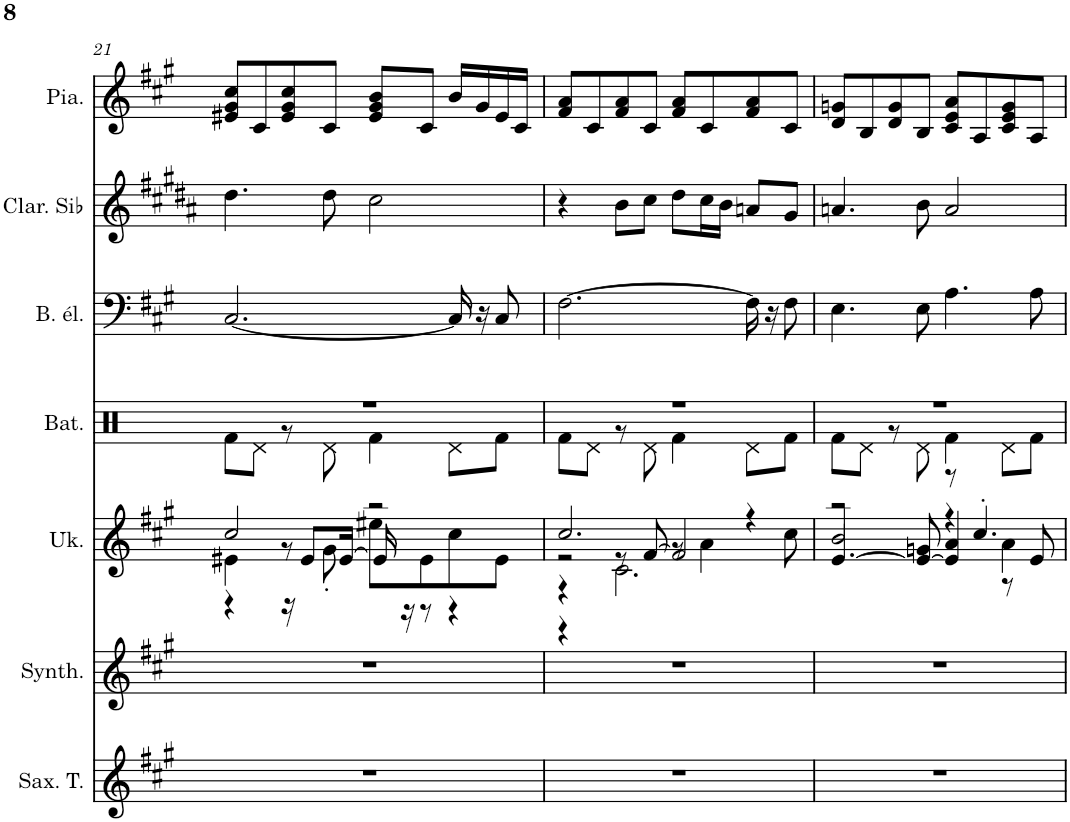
**kern	**kern	**kern	**kern	**kern	**kern	**kern
*part7	*part6	*part5	*part4	*part3	*part2	*part1
*staff7	*staff6	*staff5	*staff4	*staff3	*staff2	*staff1
*I"Saxophone Ténor, ** 5	*I"Synthétiseur d'instruments à cordes, ** 4	*I"Ukulélé, ** 3	*I"Batterie, ** DRUMS	*I"Basse électrique, ** 9	*I"Clarinette en Sib	*I"Piano
*I'Sax. T.	*I'Synth.	*I'Uk.	*I'Bat.	*I'B. él.	*I'Clar. Sib	*I'Pia.
!!LO:PB:g=z
*clefG2	*clefG2	*clefG2	*clefX	*clefF4	*clefG2	*clefG2
*Trd8c14	*	*	*	*Trd7c12	*Trd1c2	*
*k[f#c#g#]	*k[f#c#g#]	*k[f#c#g#]	*k[]	*k[f#c#g#]	*k[f#c#g#d#a#]	*k[f#c#g#]
*M4/4	*M4/4	*M4/4	*M4/4	*M4/4	*M4/4	*M4/4
=21	=21	=21	=21	=21	=21	=21
*	*	*^	*^	*	*	*
*	*	*	*^	*	*	*	*	*
1r	1r	2cc#/	4e#X\	4r	1r	8Rf\L	[2.C#/	4.dd#\	8e#X/ 8g#/ 8cc#/L
.	.	.	.	.	.	8Rd\J	.	.	8c#/
.	.	.	8r	16r	.	8r	.	.	8e#/ 8g#/ 8cc#/
.	.	.	.	8e#/L	.	.	.	.	.
.	.	.	8g#'\	.	.	8Rd\	.	8dd#\	8c#/J
.	.	.	.	[16e#/Jk	.	.	.	.	.
.	.	2r	8ee#X\L	16e#/]	.	4Rf\	.	2cc#\	8e#/ 8g#/ 8b/L
.	.	.	.	16r	.	.	.	.	.
.	.	.	8e#\	8r	.	.	.	.	8c#/J
.	.	.	8cc#\	4r	.	8Rd\L	16C#/]	.	16b/LL
.	.	.	.	.	.	.	16r	.	16g#/
.	.	.	8e#\J	.	.	8Rf\J	8C#/	.	16e#/
.	.	.	.	.	.	.	.	.	16c#/JJ
=22	=22	=22	=22	=22	=22	=22	=22	=22	=22
*	*	*	*	*^	*	*	*	*	*
1r	1r	2.cc#/	2r	4r	4r	1r	8Rf\L	[2.F#\	4r	8f#/ 8a/L
.	.	.	.	.	.	.	8Rd\J	.	.	8c#/
.	.	.	.	8r	2.c#\	.	8r	.	8b\L	8f#/ 8a/
.	.	.	.	[8f#/	.	.	8Rd\	.	8cc#\J	8c#/J
.	.	.	8r	2f#/]	.	.	4Rf\	.	8dd#\L	8f#/ 8a/L
.	.	.	4a\	.	.	.	.	.	16cc#\L	8c#/
.	.	.	.	.	.	.	.	.	16b\JJ	.
.	.	4r	.	.	.	.	8Rd\L	16F#\]	8an/L	8f#/ 8a/
.	.	.	.	.	.	.	.	16r	.	.
.	.	.	8cc#\	.	.	.	8Rf\J	8F#\	8g#/J	8c#/J
*	*	*	*	*v	*v	*	*	*	*	*
=23	=23	=23	=23	=23	=23	=23	=23	=23	=23
1r	1r	2b/	2r	[4.e/	1r	8Rf\L	4.E\	4.an/	8d/ 8gn/L
.	.	.	.	.	.	8Rd\J	.	.	8B/
.	.	.	.	.	.	8r	.	.	8d/ 8g/
.	.	.	.	8e/_ 8gn/	.	8Rd\	8E\	8b\	8B/J
.	.	8r	4r	4e/] 4a/	.	4Rf\	4.A\	2a/	8c#/ 8e/ 8a/L
.	.	4.cc#'/	.	.	.	.	.	.	8A/
.	.	.	4a\	8r	.	8Rd\L	.	.	8c#/ 8e/ 8g/
.	.	.	.	8e/	.	8Rf\J	8A\	.	8A/J
*	*	*v	*v	*v	*	*	*	*	*
*	*	*	*v	*v	*	*	*
=	=	=	=	=	=	=
*-	*-	*-	*-	*-	*-	*-
